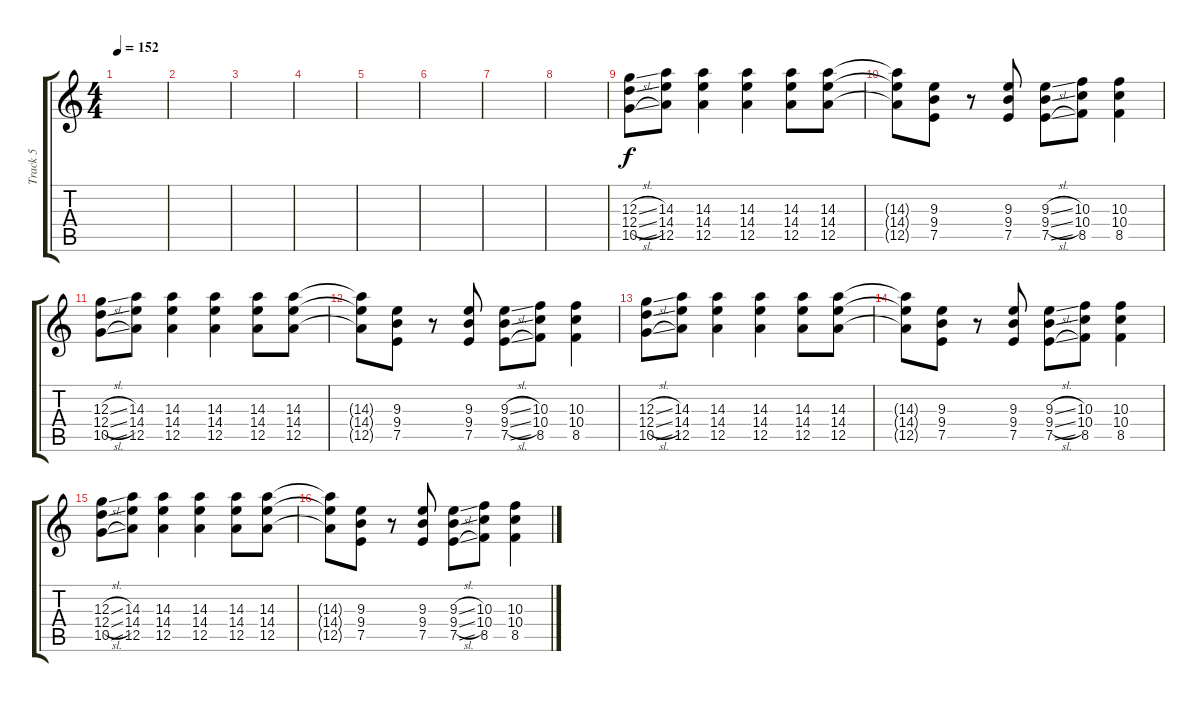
\track ("Track 5" "Track 5") {instrument distortionguitar}
\staff {score tabs}
\tuning (E4 B3 G3 D3 A2 E2) {hide}
\ts (4 4)
\tempo 152
\clef g2
\ks c
|
|
|
|
|
|
|
|
(12.3{sl} 12.4{sl} 10.5{sl}).8 (14.3 14.4 12.5).8 (14.3 14.4 12.5).4 (14.3 14.4 12.5).4 (14.3 14.4 12.5).8 (14.3 14.4 12.5).8 |
(14.3{t} 14.4{t} 12.5{t}).8 (9.3 9.4 7.5).8 r.8 (9.3 9.4 7.5).8 (9.3{sl} 9.4{sl} 7.5{sl}).8 (10.3 10.4 8.5).8 (10.3 10.4 8.5).4 |
(12.3{sl} 12.4{sl} 10.5{sl}).8 (14.3 14.4 12.5).8 (14.3 14.4 12.5).4 (14.3 14.4 12.5).4 (14.3 14.4 12.5).8 (14.3 14.4 12.5).8 |
(14.3{t} 14.4{t} 12.5{t}).8 (9.3 9.4 7.5).8 r.8 (9.3 9.4 7.5).8 (9.3{sl} 9.4{sl} 7.5{sl}).8 (10.3 10.4 8.5).8 (10.3 10.4 8.5).4 |
(12.3{sl} 12.4{sl} 10.5{sl}).8 (14.3 14.4 12.5).8 (14.3 14.4 12.5).4 (14.3 14.4 12.5).4 (14.3 14.4 12.5).8 (14.3 14.4 12.5).8 |
(14.3{t} 14.4{t} 12.5{t}).8 (9.3 9.4 7.5).8 r.8 (9.3 9.4 7.5).8 (9.3{sl} 9.4{sl} 7.5{sl}).8 (10.3 10.4 8.5).8 (10.3 10.4 8.5).4 |
(12.3{sl} 12.4{sl} 10.5{sl}).8 (14.3 14.4 12.5).8 (14.3 14.4 12.5).4 (14.3 14.4 12.5).4 (14.3 14.4 12.5).8 (14.3 14.4 12.5).8 |
(14.3{t} 14.4{t} 12.5{t}).8 (9.3 9.4 7.5).8 r.8 (9.3 9.4 7.5).8 (9.3{sl} 9.4{sl} 7.5{sl}).8 (10.3 10.4 8.5).8 (10.3 10.4 8.5).4
